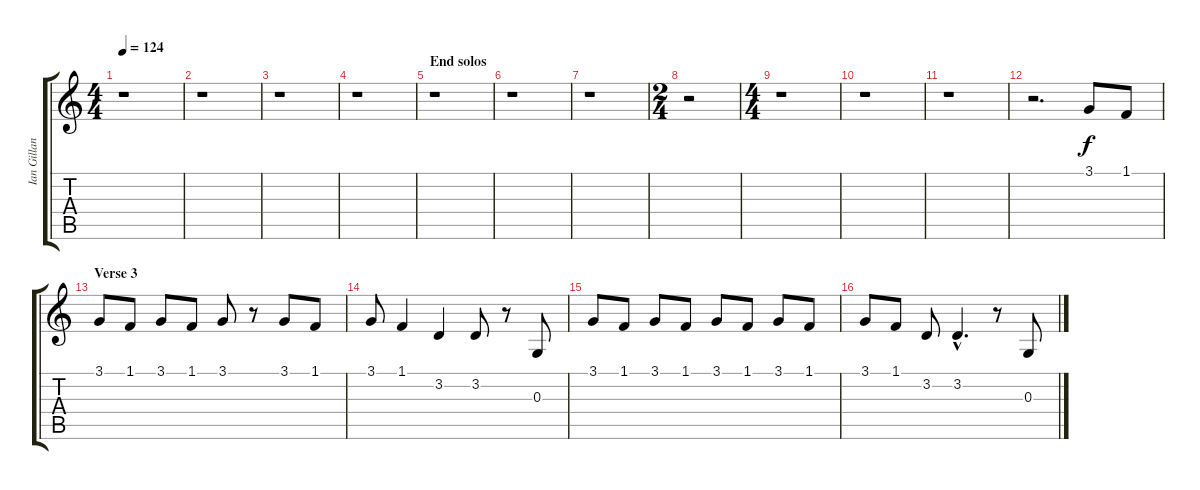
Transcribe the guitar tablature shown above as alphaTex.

\track ("Ian Gillan (Voice)" "Ian Gillan") {instrument altosax}
\staff {score tabs}
\tuning (E4 B3 G3 D3 A2 E2) {hide}
\ts (4 4)
\tempo 124
\clef g2
\ks c
r.1{dy f} |
r.1 |
r.1 |
r.1 |
\section ("" "End solos")
r.1 |
r.1 |
r.1 |
\ts (2 4)
r.2 |
\ts (4 4)
r.1 |
r.1 |
r.1 |
r.2{d} 3.1.8 1.1.8 |
\section ("" "Verse 3")
3.1.8 1.1.8 3.1.8 1.1.8 3.1.8 r.8 3.1.8 1.1.8 |
3.1.8 1.1.4 3.2.4 3.2.8 r.8 0.3.8 |
3.1.8 1.1.8 3.1.8 1.1.8 3.1.8 1.1.8 3.1.8 1.1.8 |
3.1.8 1.1.8 3.2.8 3.2{hac}.4{d} r.8 0.3.8
